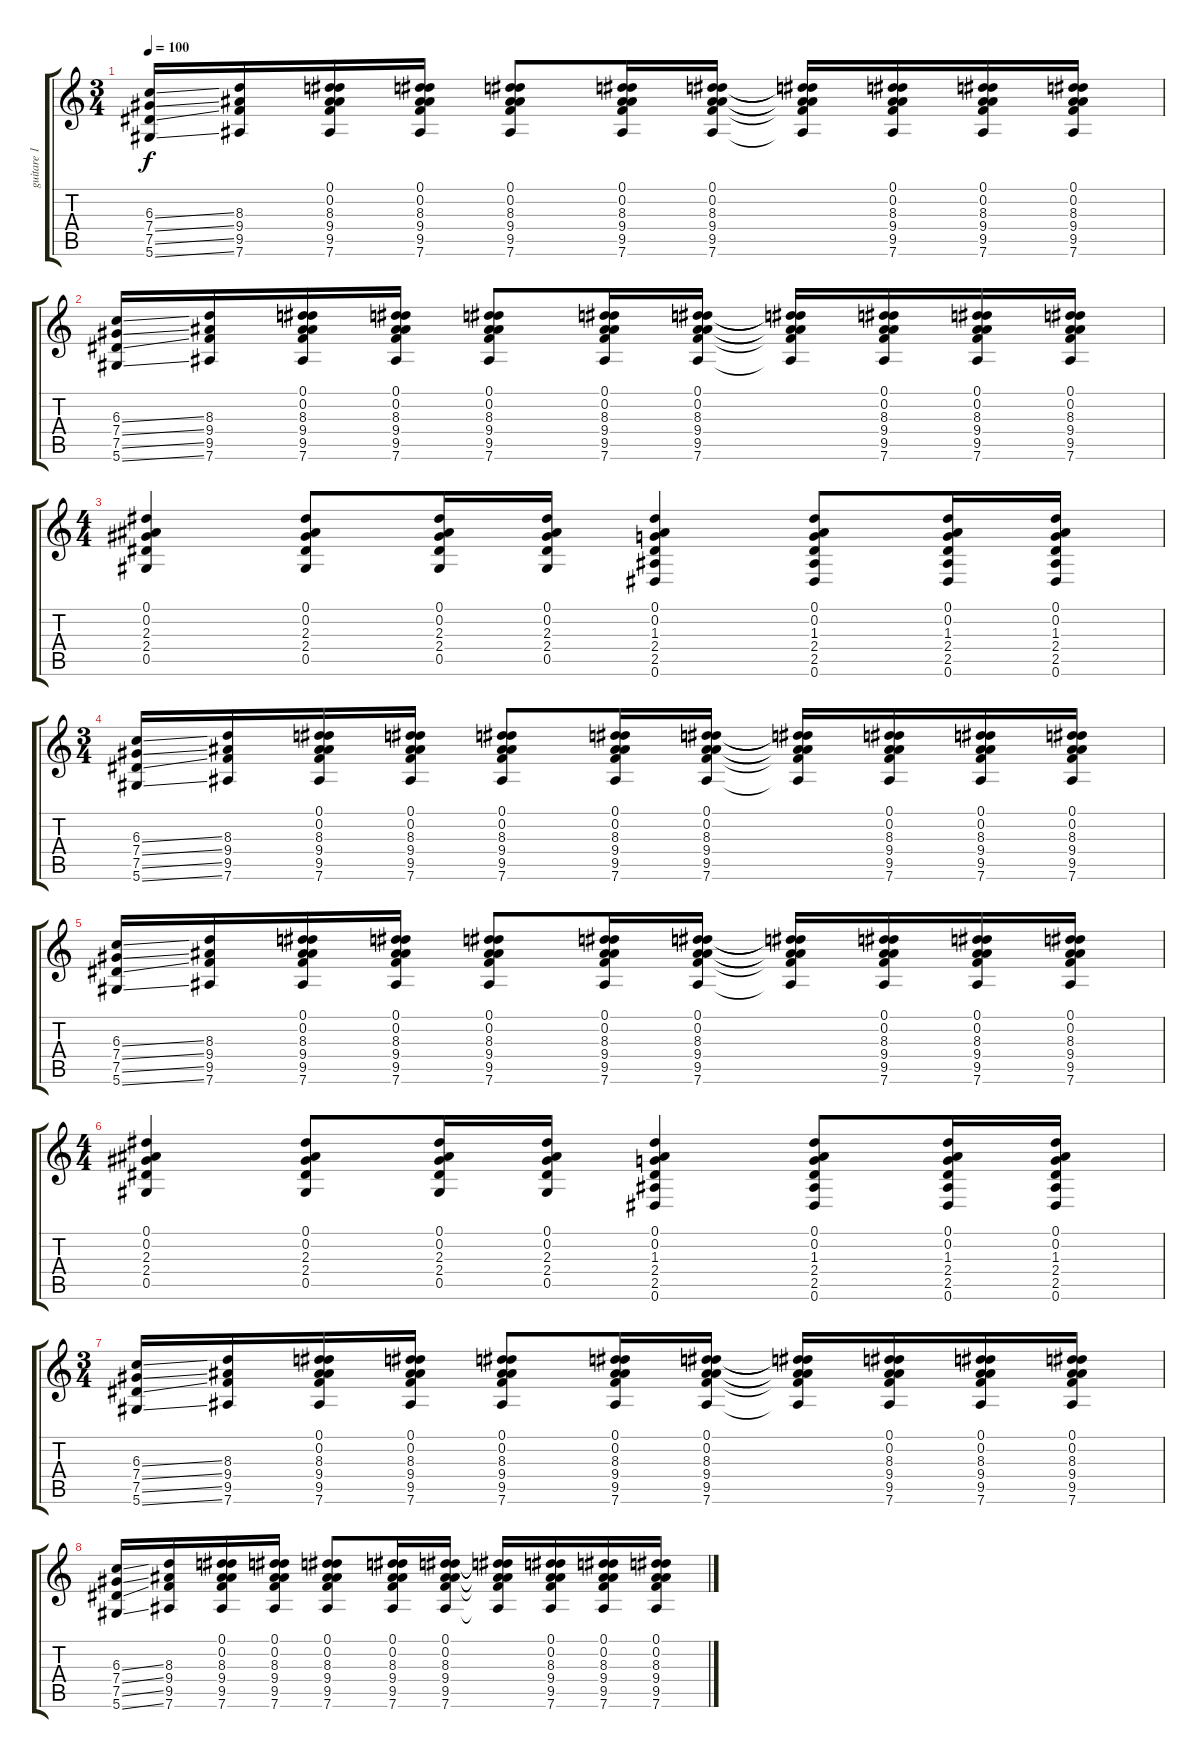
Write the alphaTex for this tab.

\track ("guitare 1" "guitare 1") {instrument acousticguitarsteel}
\staff {score tabs}
\tuning (Eb4 Bb3 Gb3 Db3 Ab2 Eb2) {hide}
\ts (3 4)
\tempo 100
\clef g2
\ks c
(6.3{ss} 7.4{ss} 7.5{ss} 5.6{ss}).16{dy f} (8.3 9.4 9.5 7.6).16 (0.1 0.2 8.3 9.4 9.5 7.6).16 (0.1 0.2 8.3 9.4 9.5 7.6).16 (0.1 0.2 8.3 9.4 9.5 7.6).8 (0.1 0.2 8.3 9.4 9.5 7.6).16 (0.1 0.2 8.3 9.4 9.5 7.6).16 (0.1{t} 0.2{t} 8.3{t} 9.4{t} 9.5{t} 7.6{t}).16 (0.1 0.2 8.3 9.4 9.5 7.6).16 (0.1 0.2 8.3 9.4 9.5 7.6).16 (0.1 0.2 8.3 9.4 9.5 7.6).16 |
(6.3{ss} 7.4{ss} 7.5{ss} 5.6{ss}).16 (8.3 9.4 9.5 7.6).16 (0.1 0.2 8.3 9.4 9.5 7.6).16 (0.1 0.2 8.3 9.4 9.5 7.6).16 (0.1 0.2 8.3 9.4 9.5 7.6).8 (0.1 0.2 8.3 9.4 9.5 7.6).16 (0.1 0.2 8.3 9.4 9.5 7.6).16 (0.1{t} 0.2{t} 8.3{t} 9.4{t} 9.5{t} 7.6{t}).16 (0.1 0.2 8.3 9.4 9.5 7.6).16 (0.1 0.2 8.3 9.4 9.5 7.6).16 (0.1 0.2 8.3 9.4 9.5 7.6).16 |
\ts (4 4)
(0.1 0.2 2.3 2.4 0.5).4 (0.1 0.2 2.3 2.4 0.5).8 (0.1 0.2 2.3 2.4 0.5).16 (0.1 0.2 2.3 2.4 0.5).16 (0.1 0.2 1.3 2.4 2.5 0.6).4 (0.1 0.2 1.3 2.4 2.5 0.6).8 (0.1 0.2 1.3 2.4 2.5 0.6).16 (0.1 0.2 1.3 2.4 2.5 0.6).16 |
\ts (3 4)
(6.3{ss} 7.4{ss} 7.5{ss} 5.6{ss}).16 (8.3 9.4 9.5 7.6).16 (0.1 0.2 8.3 9.4 9.5 7.6).16 (0.1 0.2 8.3 9.4 9.5 7.6).16 (0.1 0.2 8.3 9.4 9.5 7.6).8 (0.1 0.2 8.3 9.4 9.5 7.6).16 (0.1 0.2 8.3 9.4 9.5 7.6).16 (0.1{t} 0.2{t} 8.3{t} 9.4{t} 9.5{t} 7.6{t}).16 (0.1 0.2 8.3 9.4 9.5 7.6).16 (0.1 0.2 8.3 9.4 9.5 7.6).16 (0.1 0.2 8.3 9.4 9.5 7.6).16 |
(6.3{ss} 7.4{ss} 7.5{ss} 5.6{ss}).16 (8.3 9.4 9.5 7.6).16 (0.1 0.2 8.3 9.4 9.5 7.6).16 (0.1 0.2 8.3 9.4 9.5 7.6).16 (0.1 0.2 8.3 9.4 9.5 7.6).8 (0.1 0.2 8.3 9.4 9.5 7.6).16 (0.1 0.2 8.3 9.4 9.5 7.6).16 (0.1{t} 0.2{t} 8.3{t} 9.4{t} 9.5{t} 7.6{t}).16 (0.1 0.2 8.3 9.4 9.5 7.6).16 (0.1 0.2 8.3 9.4 9.5 7.6).16 (0.1 0.2 8.3 9.4 9.5 7.6).16 |
\ts (4 4)
(0.1 0.2 2.3 2.4 0.5).4 (0.1 0.2 2.3 2.4 0.5).8 (0.1 0.2 2.3 2.4 0.5).16 (0.1 0.2 2.3 2.4 0.5).16 (0.1 0.2 1.3 2.4 2.5 0.6).4 (0.1 0.2 1.3 2.4 2.5 0.6).8 (0.1 0.2 1.3 2.4 2.5 0.6).16 (0.1 0.2 1.3 2.4 2.5 0.6).16 |
\ts (3 4)
(6.3{ss} 7.4{ss} 7.5{ss} 5.6{ss}).16 (8.3 9.4 9.5 7.6).16 (0.1 0.2 8.3 9.4 9.5 7.6).16 (0.1 0.2 8.3 9.4 9.5 7.6).16 (0.1 0.2 8.3 9.4 9.5 7.6).8 (0.1 0.2 8.3 9.4 9.5 7.6).16 (0.1 0.2 8.3 9.4 9.5 7.6).16 (0.1{t} 0.2{t} 8.3{t} 9.4{t} 9.5{t} 7.6{t}).16 (0.1 0.2 8.3 9.4 9.5 7.6).16 (0.1 0.2 8.3 9.4 9.5 7.6).16 (0.1 0.2 8.3 9.4 9.5 7.6).16 |
(6.3{ss} 7.4{ss} 7.5{ss} 5.6{ss}).16 (8.3 9.4 9.5 7.6).16 (0.1 0.2 8.3 9.4 9.5 7.6).16 (0.1 0.2 8.3 9.4 9.5 7.6).16 (0.1 0.2 8.3 9.4 9.5 7.6).8 (0.1 0.2 8.3 9.4 9.5 7.6).16 (0.1 0.2 8.3 9.4 9.5 7.6).16 (0.1{t} 0.2{t} 8.3{t} 9.4{t} 9.5{t} 7.6{t}).16 (0.1 0.2 8.3 9.4 9.5 7.6).16 (0.1 0.2 8.3 9.4 9.5 7.6).16 (0.1 0.2 8.3 9.4 9.5 7.6).16
